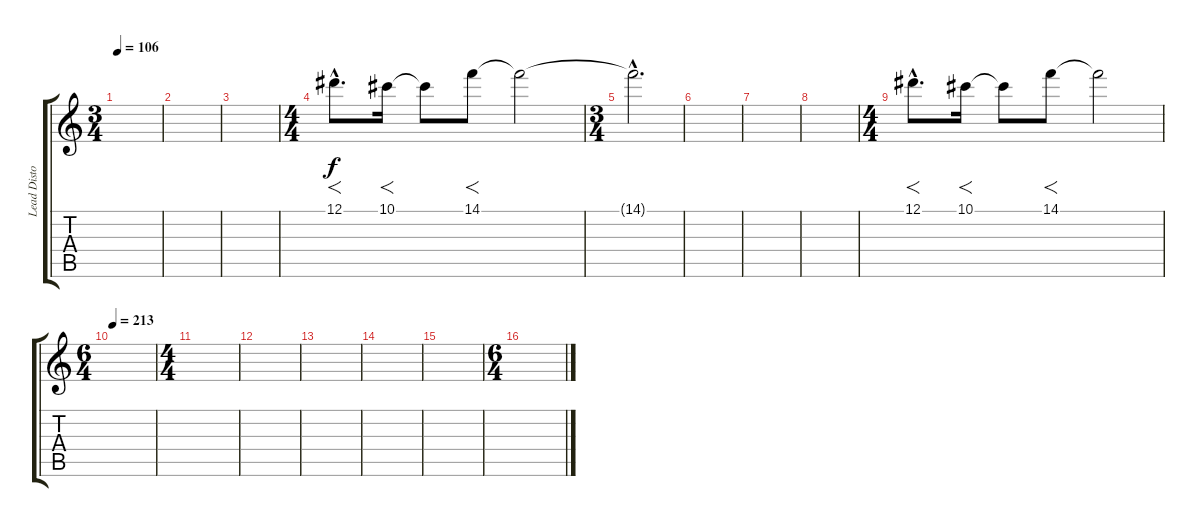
\track ("Lead Distortion" "Lead Disto") {instrument distortionguitar}
\staff {score tabs}
\tuning (Eb4 Bb3 Gb3 Db3 Ab2 Eb2) {hide}
\ts (3 4)
\tempo 106
\clef g2
\ks c
|
|
|
\ts (4 4)
12.1{hac}.8{f d} 10.1.16{f} 10.1{t}.8 14.1.8{f} 14.1{t}.2 |
\ts (3 4)
14.1{hac t}.2{d} |
|
|
|
\ts (4 4)
12.1{hac}.8{f d} 10.1.16{f} 10.1{t}.8 14.1.8{f} 14.1{t}.2 |
\ts (6 4)
\tempo 213
|
\ts (4 4)
|
|
|
|
|
\ts (6 4)
